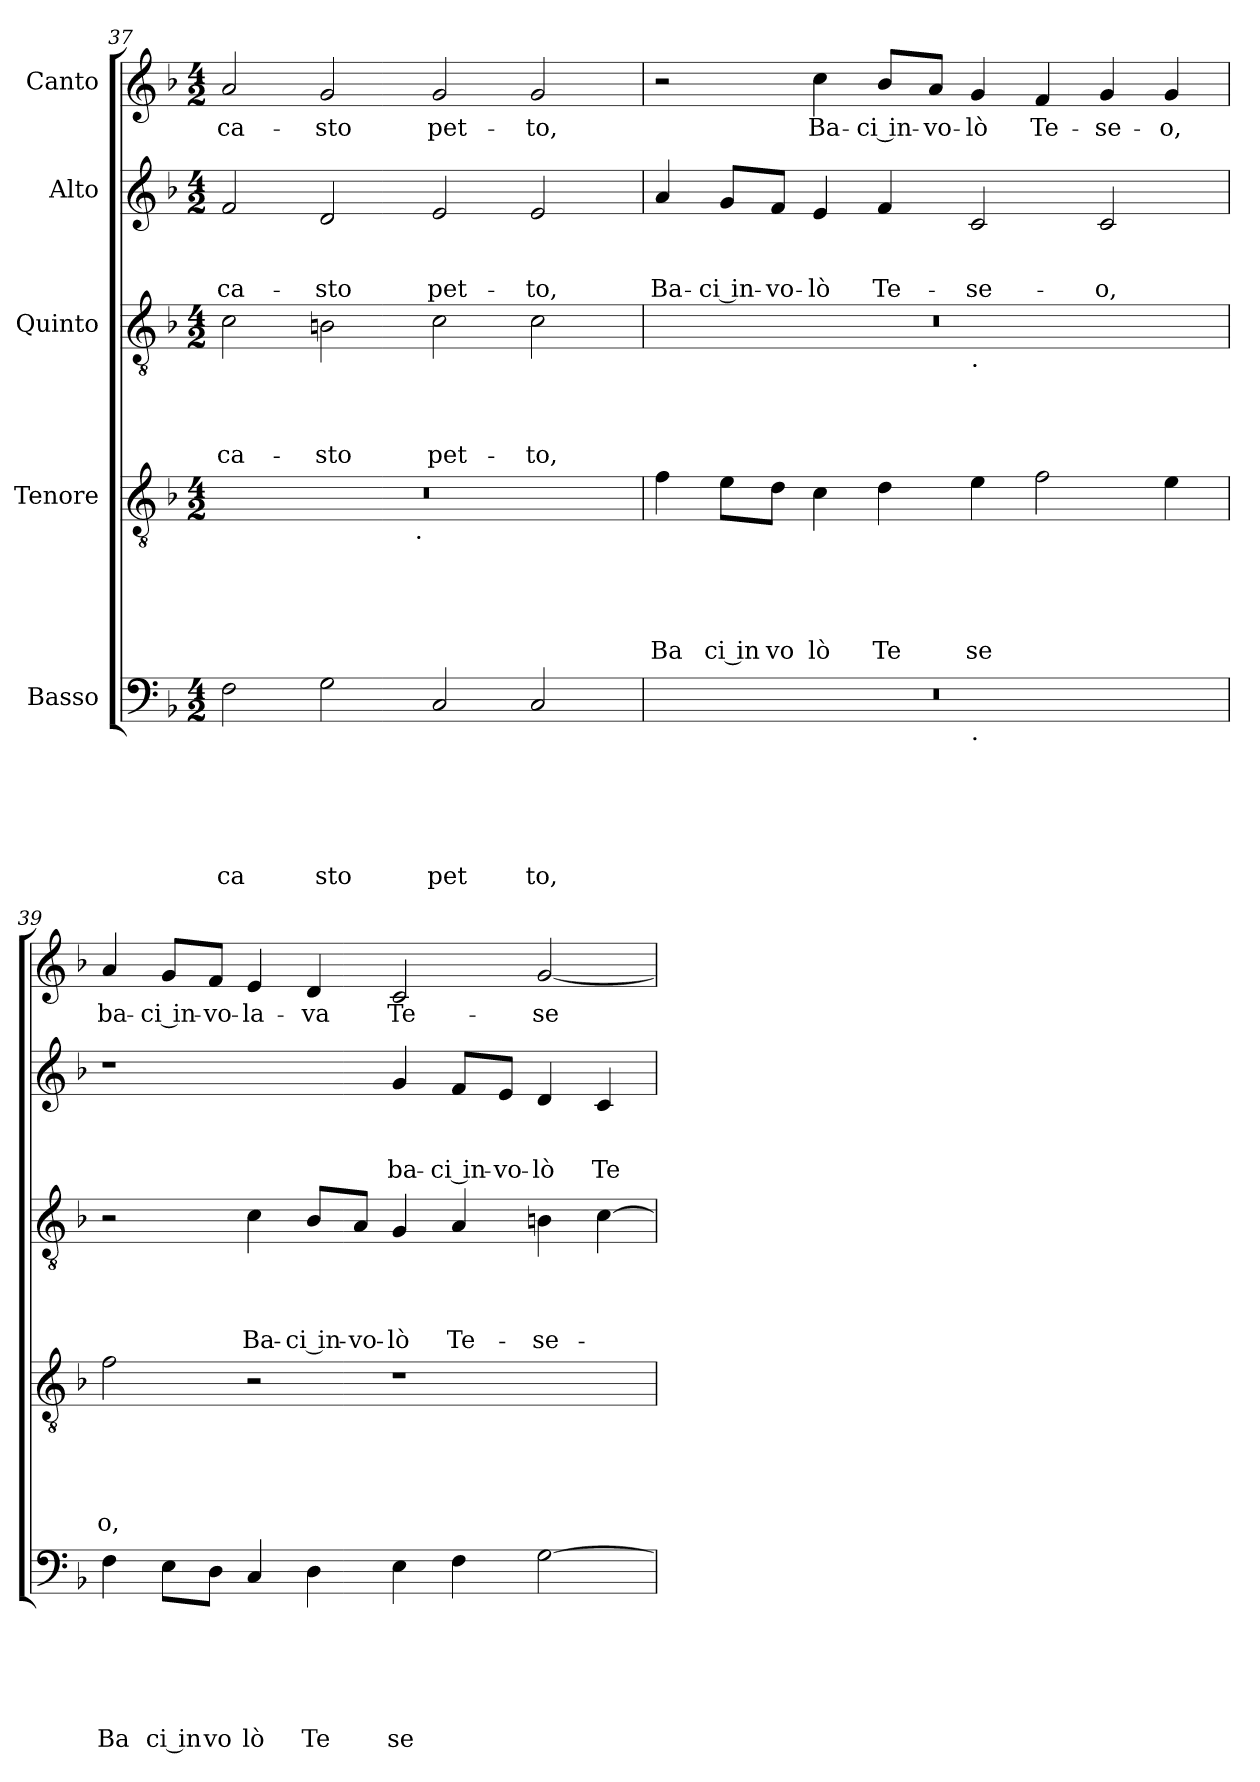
**kern	**text	**text	**text	**text	**text	**text	**kern	**text	**text	**text	**text	**text	**kern	**text	**text	**text	**text	**kern	**text	**text	**text	**kern	**text
*part5	*part5	*part5	*part5	*part5	*part5	*part5	*part4	*part4	*part4	*part4	*part4	*part4	*part3	*part3	*part3	*part3	*part3	*part2	*part2	*part2	*part2	*part1	*part1
*staff5	*staff5	*staff5	*staff5	*staff5	*staff5	*staff5	*staff4	*staff4	*staff4	*staff4	*staff4	*staff4	*staff3	*staff3	*staff3	*staff3	*staff3	*staff2	*staff2	*staff2	*staff2	*staff1	*staff1
*I"Basso	*	*	*	*	*	*	*I"Tenore	*	*	*	*	*	*I"Quinto	*	*	*	*	*I"Alto	*	*	*	*I"Canto	*
!!LO:LB:g=z
*clefF4	*	*	*	*	*	*	*clefGv2	*	*	*	*	*	*clefGv2	*	*	*	*	*clefG2	*	*	*	*clefG2	*
*ITrd-3c-5	*	*	*	*	*	*	*ITrd-3c-5	*	*	*	*	*	*ITrd-3c-5	*	*	*	*	*ITrd-3c-5	*	*	*	*	*
*k[b-e-]	*	*	*	*	*	*	*k[b-e-]	*	*	*	*	*	*k[b-e-]	*	*	*	*	*k[b-e-]	*	*	*	*k[b-]	*
*B-:	*	*	*	*	*	*	*B-:	*	*	*	*	*	*B-:	*	*	*	*	*B-:	*	*	*	*F:	*
*M4/2	*	*	*	*	*	*	*M4/2	*	*	*	*	*	*M4/2	*	*	*	*	*M4/2	*	*	*	*M4/2	*
=37	=37	=37	=37	=37	=37	=37	=37	=37	=37	=37	=37	=37	=37	=37	=37	=37	=37	=37	=37	=37	=37	=37	=37
!	!	!	!	!	!	!LO:LY:b	!	!	!	!	!	!	!	!	!	!	!LO:LY:b	!	!	!	!LO:LY:b	!	!LO:LY:b
*	*	*	*	*	*	*	*^	*	*	*	*	*	*	*	*	*	*	*	*	*	*	*	*
2B-\	.	.	.	.	.	ca	0r	2ryy	.	.	.	.	.	2f\	.	.	.	ca-	2b-/	.	.	ca-	2a/	ca-
!	!	!	!	!	!	!LO:LY:b	!	!	!	!	!	!	!	!	!	!	!	!LO:LY:b	!	!	!	!LO:LY:b	!	!LO:LY:b
2c\	.	.	.	.	.	sto	.	4...ryy	.	.	.	.	.	2en\	.	.	.	-sto	2g/	.	.	-sto	2g/	-sto
!	!	!	!	!	!	!	!	!LO:TX:b:t=.	!	!	!	!	!	!	!	!	!	!	!	!	!	!	!	!
.	.	.	.	.	.	.	.	1ryy	.	.	.	.	.	.	.	.	.	.	.	.	.	.	.	.
!	!	!	!	!	!	!LO:LY:b	!	!	!	!	!	!	!	!	!	!	!	!LO:LY:b	!	!	!	!LO:LY:b	!	!LO:LY:b
2F/	.	.	.	.	.	pet	.	.	.	.	.	.	.	2f\	.	.	.	pet-	2a/	.	.	pet-	2g/	pet-
!	!	!	!	!	!	!LO:LY:b	!	!	!	!	!	!	!	!	!	!	!	!LO:LY:b	!	!	!	!LO:LY:b	!	!LO:LY:b
2F/	.	.	.	.	.	to,	.	.	.	.	.	.	.	2f\	.	.	.	-to,	2a/	.	.	-to,	2g/	-to,
.	.	.	.	.	.	.	.	32ryy	.	.	.	.	.	.	.	.	.	.	.	.	.	.	.	.
=38	=38	=38	=38	=38	=38	=38	=38	=38	=38	=38	=38	=38	=38	=38	=38	=38	=38	=38	=38	=38	=38	=38	=38	=38
!	!	!	!	!	!	!	!	!	!	!	!	!	!LO:LY:b	!	!	!	!	!	!	!	!	!LO:LY:b	!	!
*^	*	*	*	*	*	*	*v	*v	*	*	*	*	*	*^	*	*	*	*	*	*	*	*	*	*
0r	1ryy	.	.	.	.	.	.	4b-\	.	.	.	.	Ba	0r	1ryy	.	.	.	.	4dd/	.	.	Ba-	2r	.
!	!	!	!	!	!	!	!	!	!	!	!	!	!LO:LY:b:rj	!	!	!	!	!	!	!	!	!	!LO:LY:b:rj	!	!
.	.	.	.	.	.	.	.	8a\L	.	.	.	.	ci in	.	.	.	.	.	.	8cc/L	.	.	-ci in-	.	.
!	!	!	!	!	!	!	!	!	!	!	!	!	!LO:LY:b	!	!	!	!	!	!	!	!	!	!LO:LY:b	!	!
.	.	.	.	.	.	.	.	8g\J	.	.	.	.	vo	.	.	.	.	.	.	8b-/J	.	.	-vo-	.	.
!	!	!	!	!	!	!	!	!	!	!	!	!	!LO:LY:b	!	!	!	!	!	!	!	!	!	!LO:LY:b	!	!LO:LY:b
.	.	.	.	.	.	.	.	4f\	.	.	.	.	lò	.	.	.	.	.	.	4a/	.	.	-lò	4cc\	Ba-
!	!	!	!	!	!	!	!	!	!	!	!	!	!LO:LY:b	!	!	!	!	!	!	!	!	!	!LO:LY:b	!	!LO:LY:b:rj
.	.	.	.	.	.	.	.	4g\	.	.	.	.	Te	.	.	.	.	.	.	4b-/	.	.	Te-	8b-/L	-ci in-
!	!	!	!	!	!	!	!	!	!	!	!	!	!	!	!	!	!	!	!	!	!	!	!	!	!LO:LY:b
.	.	.	.	.	.	.	.	.	.	.	.	.	.	.	.	.	.	.	.	.	.	.	.	8a/J	-vo-
!	!	!	!	!	!	!	!	!	!	!	!	!	!	!	!LO:TX:b:t=.	!	!	!	!	!	!	!	!	!	!
!	!LO:TX:b:t=.	!	!	!	!	!	!	!	!	!	!	!	!	!	!	!	!	!	!	!	!	!	!	!	!
!	!	!	!	!	!	!	!	!	!	!	!	!	!LO:LY:b	!	!	!	!	!	!	!	!	!	!LO:LY:b	!	!LO:LY:b
.	1ryy	.	.	.	.	.	.	4a\	.	.	.	.	se	.	1ryy	.	.	.	.	2f/	.	.	-se-	4g/	-lò
!	!	!	!	!	!	!	!	!	!	!	!	!	!	!	!	!	!	!	!	!	!	!	!	!	!LO:LY:b
.	.	.	.	.	.	.	.	2b-\	.	.	.	.	.	.	.	.	.	.	.	.	.	.	.	4f/	Te-
!	!	!	!	!	!	!	!	!	!	!	!	!	!	!	!	!	!	!	!	!	!	!	!LO:LY:b	!	!LO:LY:b
.	.	.	.	.	.	.	.	.	.	.	.	.	.	.	.	.	.	.	.	2f/	.	.	-o,	4g/	-se-
!	!	!	!	!	!	!	!	!	!	!	!	!	!	!	!	!	!	!	!	!	!	!	!	!	!LO:LY:b
.	.	.	.	.	.	.	.	4a\	.	.	.	.	.	.	.	.	.	.	.	.	.	.	.	4g/	-o,
=39	=39	=39	=39	=39	=39	=39	=39	=39	=39	=39	=39	=39	=39	=39	=39	=39	=39	=39	=39	=39	=39	=39	=39	=39	=39
!	!	!	!	!	!	!	!LO:LY:b	!	!	!	!	!	!LO:LY:b	!	!	!	!	!	!	!	!	!	!	!	!LO:LY:b
*v	*v	*	*	*	*	*	*	*	*	*	*	*	*	*v	*v	*	*	*	*	*	*	*	*	*	*
4B-\	.	.	.	.	.	Ba	2b-\	.	.	.	.	o,	2r	.	.	.	.	1r	.	.	.	4a/	ba-
!	!	!	!	!	!	!LO:LY:b:rj	!	!	!	!	!	!	!	!	!	!	!	!	!	!	!	!	!LO:LY:b:rj
8A\L	.	.	.	.	.	ci in	.	.	.	.	.	.	.	.	.	.	.	.	.	.	.	8g/L	-ci in-
!	!	!	!	!	!	!LO:LY:b	!	!	!	!	!	!	!	!	!	!	!	!	!	!	!	!	!LO:LY:b
8G\J	.	.	.	.	.	vo	.	.	.	.	.	.	.	.	.	.	.	.	.	.	.	8f/J	-vo-
!	!	!	!	!	!	!LO:LY:b	!	!	!	!	!	!	!	!	!	!	!LO:LY:b	!	!	!	!	!	!LO:LY:b
4F/	.	.	.	.	.	lò	2r	.	.	.	.	.	4f\	.	.	.	Ba-	.	.	.	.	4e/	-la-
!	!	!	!	!	!	!LO:LY:b	!	!	!	!	!	!	!	!	!	!	!LO:LY:b:rj	!	!	!	!	!	!LO:LY:b
4G\	.	.	.	.	.	Te	.	.	.	.	.	.	8e-/L	.	.	.	-ci in-	.	.	.	.	4d/	-va
!	!	!	!	!	!	!	!	!	!	!	!	!	!	!	!	!	!LO:LY:b	!	!	!	!	!	!
.	.	.	.	.	.	.	.	.	.	.	.	.	8d/J	.	.	.	-vo-	.	.	.	.	.	.
!	!	!	!	!	!	!LO:LY:b	!	!	!	!	!	!	!	!	!	!	!LO:LY:b	!	!	!	!LO:LY:b	!	!LO:LY:b
4A\	.	.	.	.	.	se	1r	.	.	.	.	.	4c/	.	.	.	-lò	4cc/	.	.	ba-	2c/	Te-
!	!	!	!	!	!	!	!	!	!	!	!	!	!	!	!	!	!LO:LY:b	!	!	!	!LO:LY:b:rj	!	!
4B-\	.	.	.	.	.	.	.	.	.	.	.	.	4d/	.	.	.	Te-	8b-/L	.	.	-ci in-	.	.
!	!	!	!	!	!	!	!	!	!	!	!	!	!	!	!	!	!	!	!	!	!LO:LY:b	!	!
.	.	.	.	.	.	.	.	.	.	.	.	.	.	.	.	.	.	8a/J	.	.	-vo-	.	.
!	!	!	!	!	!	!	!	!	!	!	!	!	!	!	!	!	!LO:LY:b	!	!	!	!LO:LY:b	!	!LO:LY:b
[>2c\	.	.	.	.	.	.	.	.	.	.	.	.	4en\	.	.	.	-se-	4g/	.	.	-lò	[<2g/	-se-
!	!	!	!	!	!	!	!	!	!	!	!	!	!	!	!	!	!	!	!	!	!LO:LY:b	!	!
.	.	.	.	.	.	.	.	.	.	.	.	.	[>4f\	.	.	.	.	4f/	.	.	Te-	.	.
=	=	=	=	=	=	=	=	=	=	=	=	=	=	=	=	=	=	=	=	=	=	=	=
*-	*-	*-	*-	*-	*-	*-	*-	*-	*-	*-	*-	*-	*-	*-	*-	*-	*-	*-	*-	*-	*-	*-	*-
